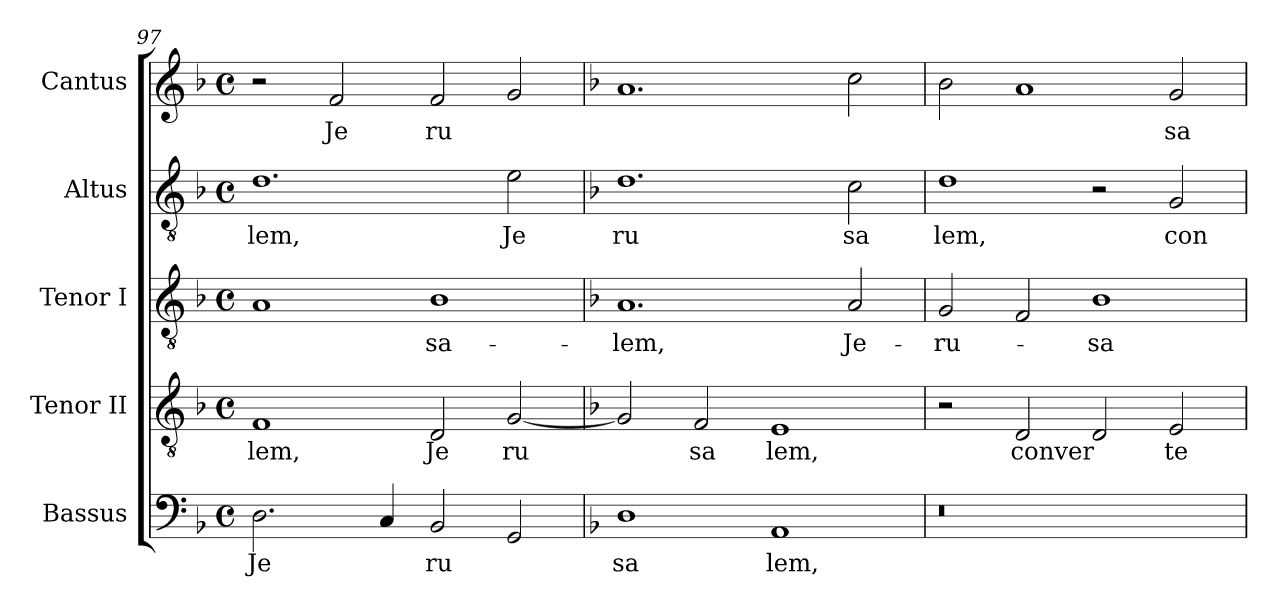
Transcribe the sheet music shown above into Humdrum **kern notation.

**kern	**text	**kern	**text	**kern	**text	**kern	**text	**kern	**text
*part5	*part5	*part4	*part4	*part3	*part3	*part2	*part2	*part1	*part1
*staff5	*staff5	*staff4	*staff4	*staff3	*staff3	*staff2	*staff2	*staff1	*staff1
*I"Bassus	*	*I"Tenor II	*	*I"Tenor I	*	*I"Altus	*	*I"Cantus	*
*I'Bassus	*	*I'Tenor II	*	*I'Tenor I	*	*I'Altus	*	*I'Cantus	*
*clefF4	*	*clefGv2	*	*clefGv2	*	*clefGv2	*	*clefG2	*
*k[b-]	*	*k[b-]	*	*k[b-]	*	*k[b-]	*	*k[b-]	*
*F:	*	*F:	*	*F:	*	*F:	*	*F:	*
*M4/4	*	*M4/4	*	*M4/4	*	*M4/4	*	*M4/4	*
*met(c)	*	*met(c)	*	*met(c)	*	*met(c)	*	*met(c)	*
=97	=97	=97	=97	=97	=97	=97	=97	=97	=97
!	!LO:LY:b:cj	!	!LO:LY:b:cj	!	!	!	!LO:LY:b:cj	!	!
2.D\	Je	1F	lem,	1A	.	1.d	lem,	2r	.
!	!	!	!	!	!	!	!	!	!LO:LY:b:cj
.	.	.	.	.	.	.	.	2f/	Je
4C/	.	.	.	.	.	.	.	.	.
!	!LO:LY:b:cj	!	!LO:LY:b:cj	!	!LO:LY:b:cj	!	!	!	!LO:LY:b:cj
2BB-/	ru	2D/	Je	1B-	-sa-	.	.	2f/	ru
!	!	!	!LO:LY:b:cj	!	!	!	!LO:LY:b:cj	!	!
2GG/	.	[<2G/	ru	.	.	2e\	Je	2g/	.
=98	=98	=98	=98	=98	=98	=98	=98	=98	=98
*	*	*	*	*	*	*k[b-]	*	*	*
*	*	*	*	*	*	*F:	*	*	*
!	!LO:LY:b:cj	!	!	!	!LO:LY:b:cj	!	!LO:LY:b:cj	!	!
1D	sa	2G/]	.	1.A	-lem,	1.d	ru	1.a	.
!	!	!	!LO:LY:b:cj	!	!	!	!	!	!
.	.	2F/	sa	.	.	.	.	.	.
!	!LO:LY:b:cj	!	!LO:LY:b:cj	!	!	!	!	!	!
1AA	lem,	1E	lem,	.	.	.	.	.	.
!	!	!	!	!	!LO:LY:b:cj	!	!LO:LY:b:cj	!	!
.	.	.	.	2A/	Je-	2c\	sa	2cc\	.
=99	=99	=99	=99	=99	=99	=99	=99	=99	=99
!	!	!	!	!	!LO:LY:b:cj	!	!LO:LY:b:cj	!	!
0r	.	2r	.	2G/	-ru-	1d	lem,	2b-\	.
!	!	!	!LO:LY:b:cj	!	!	!	!	!	!
.	.	2D/	conver	2F/	.	.	.	1a	.
!	!	!	!	!	!LO:LY:b:cj	!	!	!	!
.	.	2D/	.	1B-	-sa-	2r	.	.	.
!	!	!	!LO:LY:b:cj	!	!	!	!LO:LY:b:cj	!	!LO:LY:b:cj
.	.	2E/	te	.	.	2G/	con	2g/	sa
=	=	=	=	=	=	=	=	=	=
*-	*-	*-	*-	*-	*-	*-	*-	*-	*-
